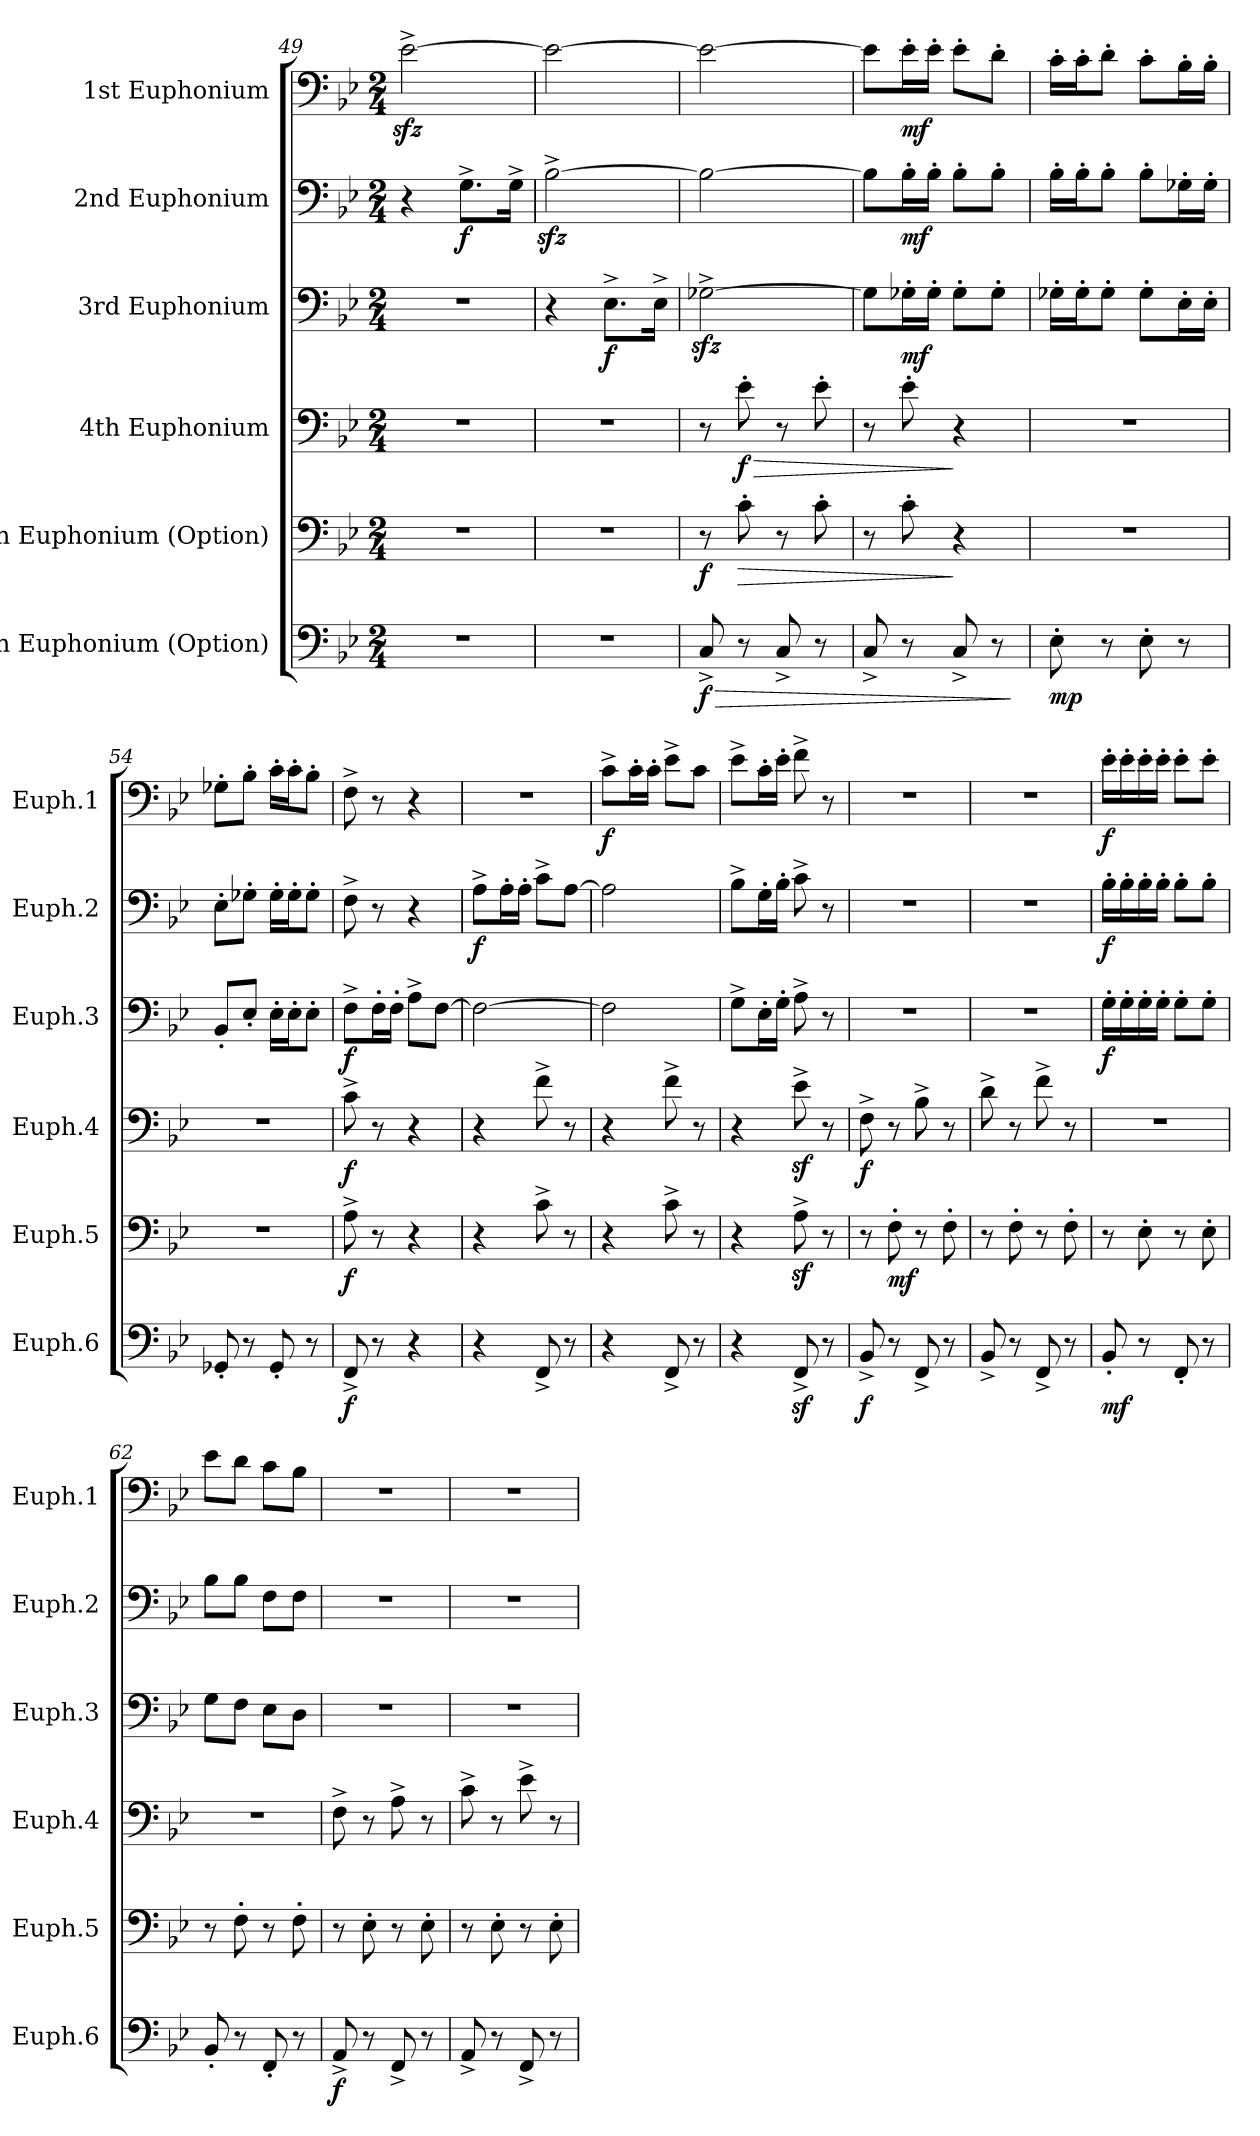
**kern	**dynam	**kern	**dynam	**kern	**dynam	**kern	**dynam	**kern	**dynam	**kern	**dynam
*part6	*part6	*part5	*part5	*part4	*part4	*part3	*part3	*part2	*part2	*part1	*part1
*staff6	*staff6	*staff5	*staff5	*staff4	*staff4	*staff3	*staff3	*staff2	*staff2	*staff1	*staff1
*I"6th Euphonium (Option)	*	*I"5th Euphonium (Option)	*	*I"4th Euphonium	*	*I"3rd Euphonium	*	*I"2nd Euphonium	*	*I"1st Euphonium	*
*I'Euph.6	*	*I'Euph.5	*	*I'Euph.4	*	*I'Euph.3	*	*I'Euph.2	*	*I'Euph.1	*
*clefF4	*	*clefF4	*	*clefF4	*	*clefF4	*	*clefF4	*	*clefF4	*
*k[b-e-]	*	*k[b-e-]	*	*k[b-e-]	*	*k[b-e-]	*	*k[b-e-]	*	*k[b-e-]	*
*M2/4	*	*M2/4	*	*M2/4	*	*M2/4	*	*M2/4	*	*M2/4	*
=49	=49	=49	=49	=49	=49	=49	=49	=49	=49	=49	=49
2r	.	2r	.	2r	.	2r	.	4r	.	[2e-zz<^\	.
!	!	!	!	!	!	!	!	!	!LO:DY:b	!	!
.	.	.	.	.	.	.	.	8.G^\L	f	.	.
.	.	.	.	.	.	.	.	16G^\Jk	.	.	.
=50	=50	=50	=50	=50	=50	=50	=50	=50	=50	=50	=50
2r	.	2r	.	2r	.	4r	.	[2B-zz<^\	.	2e-\_	.
!	!	!	!	!	!	!	!LO:DY:b	!	!	!	!
.	.	.	.	.	.	8.E-^\L	f	.	.	.	.
.	.	.	.	.	.	16E-^\Jk	.	.	.	.	.
=51	=51	=51	=51	=51	=51	=51	=51	=51	=51	=51	=51
!	!LO:HP:b	!	!	!	!	!	!	!	!	!	!
!	!LO:DY:n=1:b	!	!LO:DY:b	!	!	!	!	!	!	!	!
8C^/	> f	8r	f	8r	.	[2G-Xzz<^\	.	2B-\_	.	2e-\_	.
!	!	!	!LO:HP:b	!	!LO:HP:b	!	!	!	!	!	!
!	!	!	!	!	!LO:DY:n=1:b	!	!	!	!	!	!
8r	.	8c'\	>	8e-'\	> f	.	.	.	.	.	.
8C^/	.	8r	.	8r	.	.	.	.	.	.	.
8r	.	8c'\	.	8e-'\	.	.	.	.	.	.	.
=52	=52	=52	=52	=52	=52	=52	=52	=52	=52	=52	=52
8C^/	.	8r	.	8r	.	8G-\L]	.	8B-\L]	.	8e-\L]	.
!	!	!	!	!	!	!	!LO:DY:b	!	!LO:DY:b	!	!LO:DY:b
8r	.	8c'\	.	8e-'\	.	16G-X'\L	mf	16B-'\L	mf	16e-'\L	mf
.	.	.	.	.	.	16G-'\JJ	.	16B-'\JJ	.	16e-'\JJ	.
8C^/	.	4r	]	4r	]	8G-'\L	.	8B-'\L	.	8e-'\L	.
8r	.	.	.	.	.	8G-'\J	.	8B-'\J	.	8d'\J	.
.	]	.	.	.	.	.	.	.	.	.	.
=53	=53	=53	=53	=53	=53	=53	=53	=53	=53	=53	=53
!	!LO:DY:b	!	!	!	!	!	!	!	!	!	!
8E-'\	mp	2r	.	2r	.	16G-X'\LL	.	16B-'\LL	.	16c'\LL	.
.	.	.	.	.	.	16G-'\J	.	16B-'\J	.	16c'\J	.
8r	.	.	.	.	.	8G-'\J	.	8B-'\J	.	8d'\J	.
8E-'\	.	.	.	.	.	8G-'\L	.	8B-'\L	.	8c'\L	.
8r	.	.	.	.	.	16E-'\L	.	16G-X'\L	.	16B-'\L	.
.	.	.	.	.	.	16E-'\JJ	.	16G-'\JJ	.	16B-'\JJ	.
!!LO:LB:g=z
=54	=54	=54	=54	=54	=54	=54	=54	=54	=54	=54	=54
8GG-X'/	.	2r	.	2r	.	8BB-'/L	.	8E-'\L	.	8G-X'\L	.
8r	.	.	.	.	.	8E-'/J	.	8G-X'\J	.	8B-'\J	.
8GG-'/	.	.	.	.	.	16E-'\LL	.	16G-'\LL	.	16c'\LL	.
.	.	.	.	.	.	16E-'\J	.	16G-'\J	.	16c'\J	.
8r	.	.	.	.	.	8E-'\J	.	8G-'\J	.	8B-'\J	.
=55	=55	=55	=55	=55	=55	=55	=55	=55	=55	=55	=55
!	!LO:DY:b	!	!LO:DY:b	!	!LO:DY:b	!	!LO:DY:b	!	!	!	!
8FF^/	f	8A^\	f	8c^\	f	8F^\L	f	8F^\	.	8F^\	.
8r	.	8r	.	8r	.	16F'\L	.	8r	.	8r	.
.	.	.	.	.	.	16F'\JJ	.	.	.	.	.
4r	.	4r	.	4r	.	8A^\L	.	4r	.	4r	.
.	.	.	.	.	.	[8F\J	.	.	.	.	.
=56	=56	=56	=56	=56	=56	=56	=56	=56	=56	=56	=56
!	!	!	!	!	!	!	!	!	!LO:DY:b	!	!
4r	.	4r	.	4r	.	2F\_	.	8A^\L	f	2r	.
.	.	.	.	.	.	.	.	16A'\L	.	.	.
.	.	.	.	.	.	.	.	16A'\JJ	.	.	.
8FF^/	.	8c^\	.	8f^\	.	.	.	8c^\L	.	.	.
8r	.	8r	.	8r	.	.	.	[8A\J	.	.	.
=57	=57	=57	=57	=57	=57	=57	=57	=57	=57	=57	=57
!	!	!	!	!	!	!	!	!	!	!	!LO:DY:b
4r	.	4r	.	4r	.	2F\]	.	2A\]	.	8c^\L	f
.	.	.	.	.	.	.	.	.	.	16c'\L	.
.	.	.	.	.	.	.	.	.	.	16c'\JJ	.
8FF^/	.	8c^\	.	8f^\	.	.	.	.	.	8e-^\L	.
8r	.	8r	.	8r	.	.	.	.	.	8c\J	.
=58	=58	=58	=58	=58	=58	=58	=58	=58	=58	=58	=58
4r	.	4r	.	4r	.	8G^\L	.	8B-^\L	.	8e-^\L	.
.	.	.	.	.	.	16E-'\L	.	16G'\L	.	16c'\L	.
.	.	.	.	.	.	16G'\JJ	.	16B-'\JJ	.	16e-'\JJ	.
8FFz<^/	.	8Az<^\	.	8e-z<^\	.	8A^\	.	8c^\	.	8f^\	.
8r	.	8r	.	8r	.	8r	.	8r	.	8r	.
=59	=59	=59	=59	=59	=59	=59	=59	=59	=59	=59	=59
!	!LO:DY:b	!	!	!	!LO:DY:b	!	!	!	!	!	!
8BB-^/	f	8r	.	8F^\	f	2r	.	2r	.	2r	.
!	!	!	!LO:DY:b	!	!	!	!	!	!	!	!
8r	.	8F'\	mf	8r	.	.	.	.	.	.	.
8FF^/	.	8r	.	8B-^\	.	.	.	.	.	.	.
8r	.	8F'\	.	8r	.	.	.	.	.	.	.
!!LO:PB:g=z
=60	=60	=60	=60	=60	=60	=60	=60	=60	=60	=60	=60
8BB-^/	.	8r	.	8d^\	.	2r	.	2r	.	2r	.
8r	.	8F'\	.	8r	.	.	.	.	.	.	.
8FF^/	.	8r	.	8f^\	.	.	.	.	.	.	.
8r	.	8F'\	.	8r	.	.	.	.	.	.	.
=61	=61	=61	=61	=61	=61	=61	=61	=61	=61	=61	=61
!	!LO:DY:b	!	!	!	!	!	!LO:DY:b	!	!LO:DY:b	!	!LO:DY:b
8BB-'/	mf	8r	.	2r	.	16G'\LL	f	16B-'\LL	f	16e-'\LL	f
.	.	.	.	.	.	16G'\	.	16B-'\	.	16e-'\	.
8r	.	8E-'\	.	.	.	16G'\	.	16B-'\	.	16e-'\	.
.	.	.	.	.	.	16G'\JJ	.	16B-'\JJ	.	16e-'\JJ	.
8FF'/	.	8r	.	.	.	8G'\L	.	8B-'\L	.	8e-'\L	.
8r	.	8E-'\	.	.	.	8G'\J	.	8B-'\J	.	8e-'\J	.
=62	=62	=62	=62	=62	=62	=62	=62	=62	=62	=62	=62
8BB-'/	.	8r	.	2r	.	8G\L	.	8B-\L	.	8e-\L	.
8r	.	8F'\	.	.	.	8F\J	.	8B-\J	.	8d\J	.
8FF'/	.	8r	.	.	.	8E-\L	.	8F\L	.	8c\L	.
8r	.	8F'\	.	.	.	8D\J	.	8F\J	.	8B-\J	.
=63	=63	=63	=63	=63	=63	=63	=63	=63	=63	=63	=63
!	!LO:DY:b	!	!	!	!	!	!	!	!	!	!
8AA^/	f	8r	.	8F^\	.	2r	.	2r	.	2r	.
8r	.	8E-'\	.	8r	.	.	.	.	.	.	.
8FF^/	.	8r	.	8A^\	.	.	.	.	.	.	.
8r	.	8E-'\	.	8r	.	.	.	.	.	.	.
=64	=64	=64	=64	=64	=64	=64	=64	=64	=64	=64	=64
8AA^/	.	8r	.	8c^\	.	2r	.	2r	.	2r	.
8r	.	8E-'\	.	8r	.	.	.	.	.	.	.
8FF^/	.	8r	.	8e-^\	.	.	.	.	.	.	.
8r	.	8E-'\	.	8r	.	.	.	.	.	.	.
=	=	=	=	=	=	=	=	=	=	=	=
*-	*-	*-	*-	*-	*-	*-	*-	*-	*-	*-	*-
